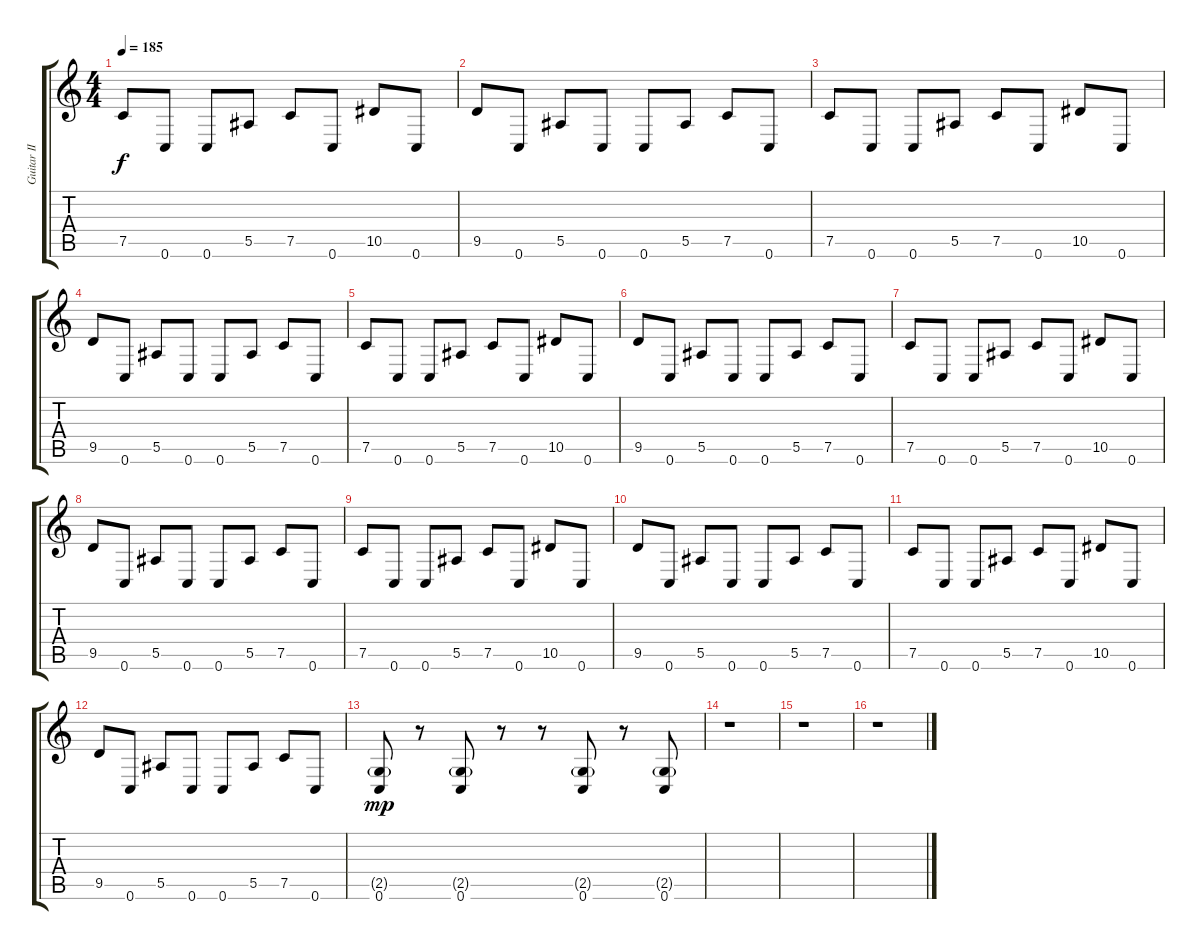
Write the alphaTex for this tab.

\track ("Guitar II" "Guitar II") {instrument distortionguitar}
\staff {score tabs}
\tuning (C4 G3 Eb3 Bb2 F2 C2) {hide}
\ts (4 4)
\tempo 185
\clef g2
\ks c
7.5.8{dy f} 0.6.8 0.6.8 5.5.8 7.5.8 0.6.8 10.5.8 0.6.8 |
9.5.8 0.6.8 5.5.8 0.6.8 0.6.8 5.5.8 7.5.8 0.6.8 |
7.5.8 0.6.8 0.6.8 5.5.8 7.5.8 0.6.8 10.5.8 0.6.8 |
9.5.8 0.6.8 5.5.8 0.6.8 0.6.8 5.5.8 7.5.8 0.6.8 |
7.5.8 0.6.8 0.6.8 5.5.8 7.5.8 0.6.8 10.5.8 0.6.8 |
9.5.8 0.6.8 5.5.8 0.6.8 0.6.8 5.5.8 7.5.8 0.6.8 |
7.5.8 0.6.8 0.6.8 5.5.8 7.5.8 0.6.8 10.5.8 0.6.8 |
9.5.8 0.6.8 5.5.8 0.6.8 0.6.8 5.5.8 7.5.8 0.6.8 |
7.5.8 0.6.8 0.6.8 5.5.8 7.5.8 0.6.8 10.5.8 0.6.8 |
9.5.8 0.6.8 5.5.8 0.6.8 0.6.8 5.5.8 7.5.8 0.6.8 |
7.5.8 0.6.8 0.6.8 5.5.8 7.5.8 0.6.8 10.5.8 0.6.8 |
9.5.8 0.6.8 5.5.8 0.6.8 0.6.8 5.5.8 7.5.8 0.6.8 |
(2.5{g} 0.6).8{dy mp} r.8 (2.5{g} 0.6).8 r.8 r.8 (2.5{g} 0.6).8 r.8 (2.5{g} 0.6).8 |
r.1 |
r.1 |
r.1
